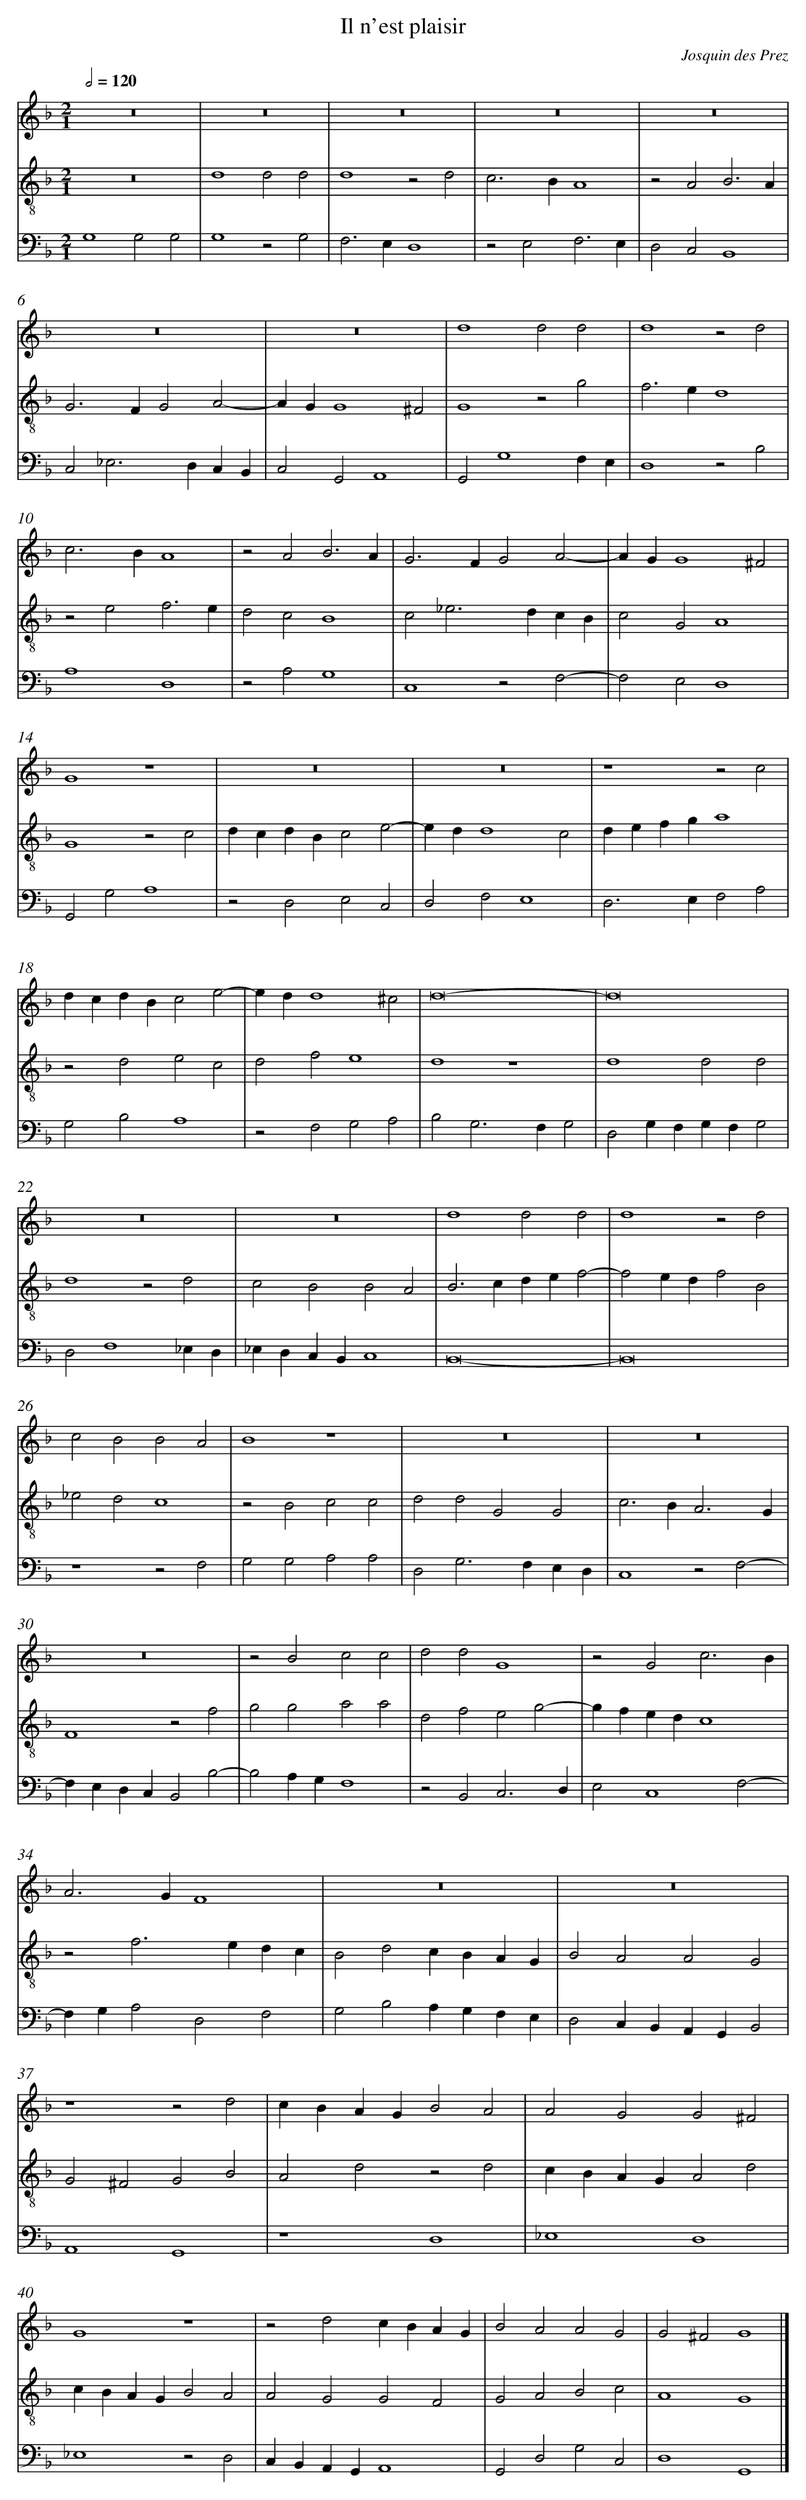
X:1
T:Il n'est plaisir
C: Josquin des Prez
L: 1/4
M: 2/1
Q: 1/2=120
V: 1 clef=treble
V: 2 clef=treble-8
V: 3 clef=bass
K: F
[V:1] z8 |
[V:2] z8 |
[V:3] G,4G,2G,2 |
[V:1] z8 |
[V:2] d4d2d2 |
[V:3] G,4z2G,2 |
[V:1] z8 |
[V:2] d4z2d2 |
[V:3] F,3E,D,4 |
[V:1] z8 |
[V:2] c3BA4 |
[V:3] z2E,2F,3E, |
[V:1] z8 |
[V:2] z2A2B3A |
[V:3] D,2C,2B,,4 |
[V:1] z8 |
[V:2] G3FG2A2- |
[V:3] C,2_E,3D,C,B,, |
[V:1] z8 |
[V:2] AGG4^F2 |
[V:3] C,2G,,2A,,4 |
[V:1] d4d2d2 |
[V:2] G4z2g2 |
[V:3] G,,2G,4F,E, |
[V:1] d4z2d2 |
[V:2] f3ed4 |
[V:3] D,4z2B,2 |
[V:1] c3BA4 |
[V:2] z2e2f3e |
[V:3] A,4D,4 |
[V:1] z2A2B3A |
[V:2] d2c2B4 |
[V:3] z2A,2G,4 |
[V:1] G3FG2A2- |
[V:2] c2_e3dcB |
[V:3] C,4z2F,2- |
[V:1] AGG4^F2 |
[V:2] c2G2A4 |
[V:3] F,2E,2D,4 |
[V:1] G4z4 |
[V:2] G4z2c2 |
[V:3] G,,2G,2A,4 |
[V:1] z8 |
[V:2] dcdBc2e2- |
[V:3] z2D,2E,2C,2 |
[V:1] z8 |
[V:2] edd4c2 |
[V:3] D,2F,2E,4 |
[V:1] z4z2c2 |
[V:2] defga4 |
[V:3] D,3E,F,2A,2 |
[V:1] dcdBc2e2- |
[V:2] z2d2e2c2 |
[V:3] G,2B,2A,4 |
[V:1] edd4^c2 |
[V:2] d2f2e4 |
[V:3] z2F,2G,2A,2 |
[V:1] d8- |
[V:2] d4z4 |
[V:3] B,2G,3F,G,2 |
[V:1] d8 |
[V:2] d4d2d2 |
[V:3] D,2G,F,G,F,G,2 |
[V:1] z8 |
[V:2] d4z2d2 |
[V:3] D,2F,4_E,D, |
[V:1] z8 |
[V:2] c2B2B2A2 |
[V:3] _E,D,C,B,,C,4 |
[V:1] d4d2d2 |
[V:2] B3cdef2- |
[V:3] B,,8- |
[V:1] d4z2d2 |
[V:2] f2edf2B2 |
[V:3] B,,8 |
[V:1] c2B2B2A2 |
[V:2] _e2d2c4 |
[V:3] z4z2F,2 |
[V:1] B4z4 |
[V:2] z2B2c2c2 |
[V:3] G,2G,2A,2A,2 |
[V:1] z8 |
[V:2] d2d2G2G2 |
[V:3] D,2G,3F,E,D, |
[V:1] z8 |
[V:2] c3BA3G |
[V:3] C,4z2F,2- |
[V:1] z8 |
[V:2] F4z2f2 |
[V:3] F,E,D,C,B,,2B,2- |
[V:1] z2B2c2c2 |
[V:2] g2g2a2a2 |
[V:3] B,2A,G,F,4 |
[V:1] d2d2G4 |
[V:2] d2f2e2g2- |
[V:3] z2B,,2C,3D, |
[V:1] z2G2c3B |
[V:2] gfedc4 |
[V:3] E,2C,4F,2- |
[V:1] A3GF4 |
[V:2] z2f3edc |
[V:3] F,G,A,2D,2F,2 |
[V:1] z8 |
[V:2] B2d2cBAG |
[V:3] G,2B,2A,G,F,E, |
[V:1] z8 |
[V:2] B2A2A2G2 |
[V:3] D,2C,B,,A,,G,,B,,2 |
[V:1] z4z2d2 |
[V:2] G2^F2G2B2 |
[V:3] A,,4G,,4 |
[V:1] cBAGB2A2 |
[V:2] A2d2z2d2 |
[V:3] z4D,4 |
[V:1] A2G2G2^F2 |
[V:2] cBAGA2d2 |
[V:3] _E,4D,4 |
[V:1] G4z4 |
[V:2] cBAGB2A2 |
[V:3] _E,4z2D,2 |
[V:1] z2d2cBAG |
[V:2] A2G2G2F2 |
[V:3] C,B,,A,,G,,A,,4 |
[V:1] B2A2A2G2 |
[V:2] G2A2B2c2 |
[V:3] G,,2D,2G,2C,2 |
[V:1] G2^F2G4 |]
[V:2] A4G4 |]
[V:3] D,4G,,4 |]
